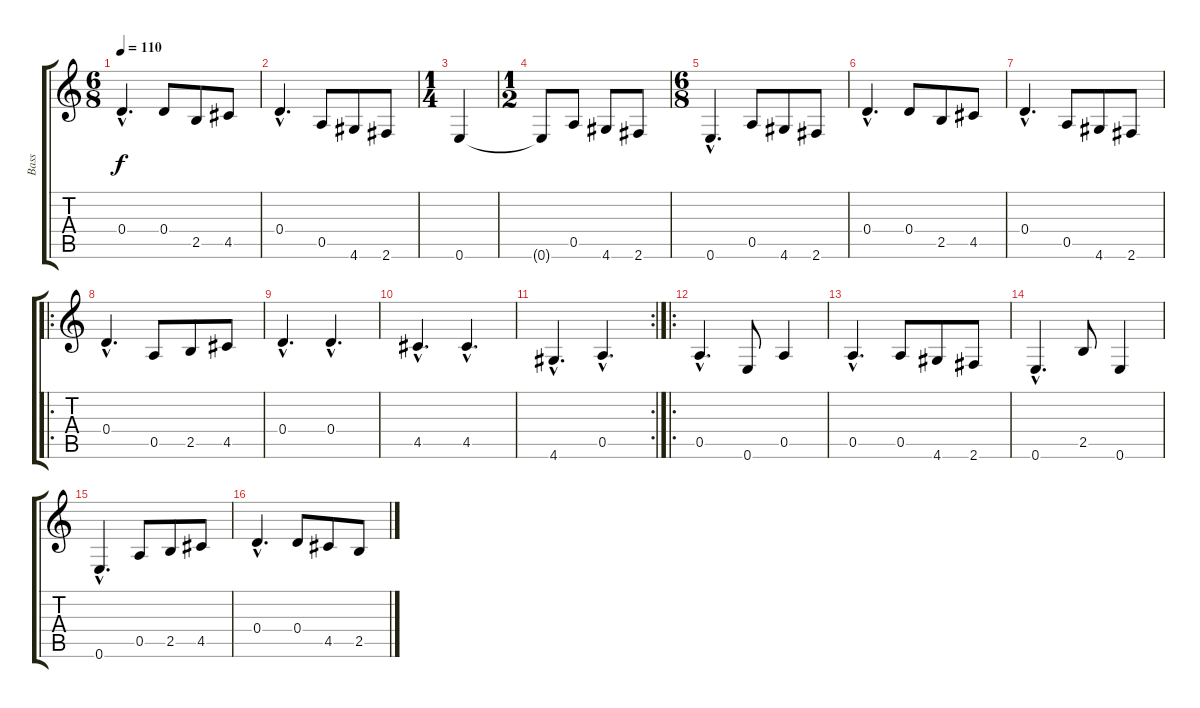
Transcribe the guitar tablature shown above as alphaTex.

\track ("Bass" "Bass") {instrument fretlessbass}
\staff {score tabs}
\tuning (E4 B3 G3 D3 A2 E2) {hide}
\ts (6 8)
\tempo 110
\clef g2
\ks c
0.4{hac}.4{d dy f} 0.4.8 2.5.8 4.5.8 |
0.4{hac}.4{d} 0.5.8 4.6.8 2.6.8 |
\ts (1 4)
0.6.4 |
\ts (1 2)
0.6{t}.8 0.5.8 4.6.8 2.6.8 |
\ts (6 8)
0.6{hac}.4{d} 0.5.8 4.6.8 2.6.8 |
0.4{hac}.4{d} 0.4.8 2.5.8 4.5.8 |
0.4{hac}.4{d} 0.5.8 4.6.8 2.6.8 |
\ro
0.4{hac}.4{d} 0.5.8 2.5.8 4.5.8 |
0.4{hac}.4{d} 0.4{hac}.4{d} |
4.5{hac}.4{d} 4.5{hac}.4{d} |
\rc 2
4.6{hac}.4{d} 0.5{hac}.4{d} |
\ro
0.5{hac}.4{d} 0.6.8 0.5.4 |
0.5{hac}.4{d} 0.5.8 4.6.8 2.6.8 |
0.6{hac}.4{d} 2.5.8 0.6.4 |
0.6{hac}.4{d} 0.5.8 2.5.8 4.5.8 |
0.4{hac}.4{d} 0.4.8 4.5.8 2.5.8
